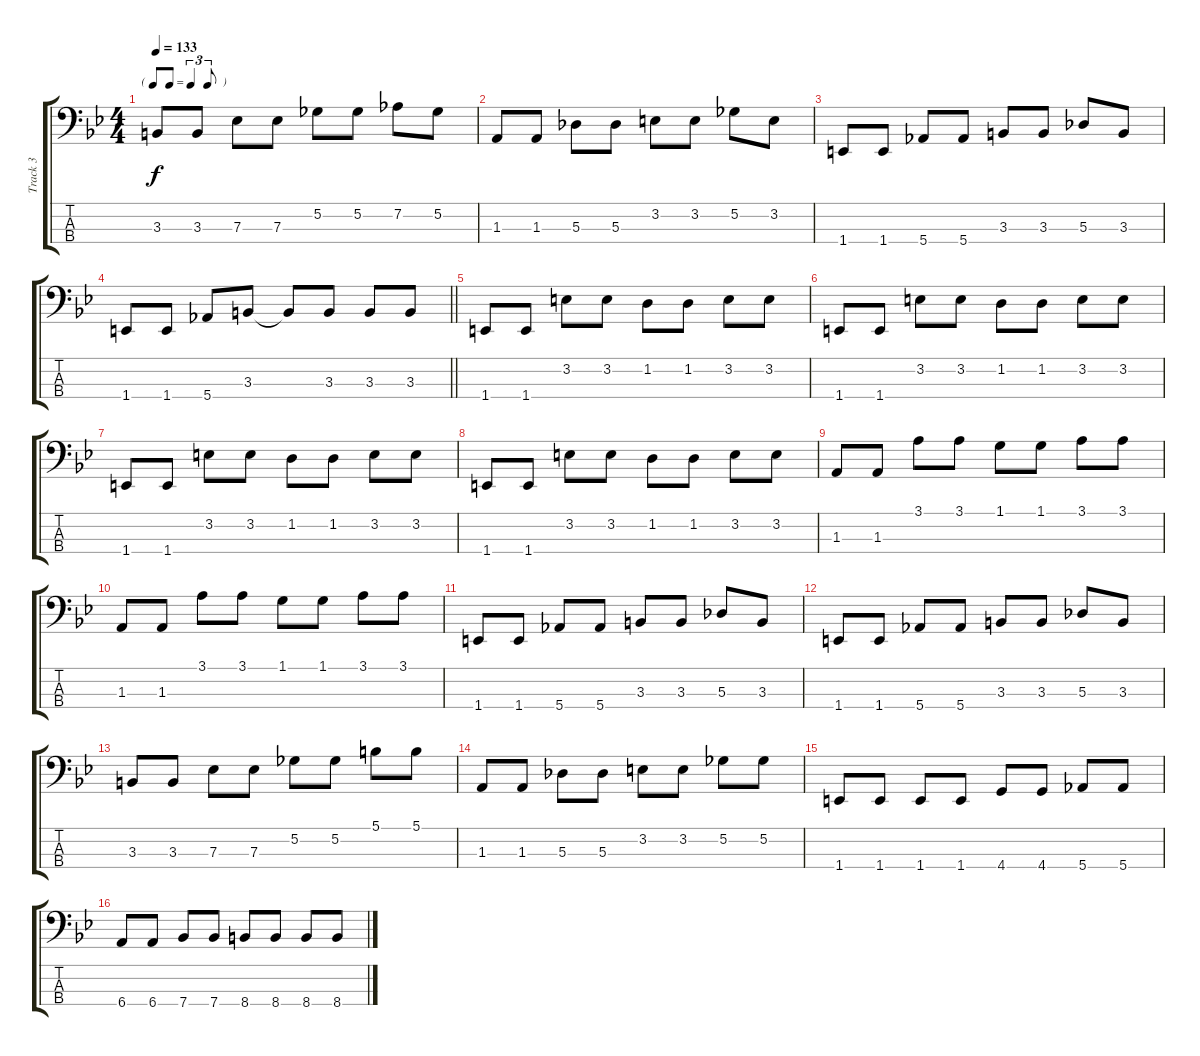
\track ("Track 3" "Track 3") {instrument electricbassfinger}
\staff {score tabs}
\tuning (Gb2 Db2 Ab1 Eb1) {hide}
\ts (4 4)
\tf triplet8th
\tempo 133
\clef f4
\ks bb
3.3.8{dy f} 3.3.8 7.3.8 7.3.8 5.2.8 5.2.8 7.2.8 5.2.8 |
1.3.8 1.3.8 5.3.8 5.3.8 3.2.8 3.2.8 5.2.8 3.2.8 |
1.4.8 1.4.8 5.4.8 5.4.8 3.3.8 3.3.8 5.3.8 3.3.8 |
\barLineRight lightlight
1.4.8 1.4.8 5.4.8 3.3.8 3.3{t}.8 3.3.8 3.3.8 3.3.8 |
1.4.8 1.4.8 3.2.8 3.2.8 1.2.8 1.2.8 3.2.8 3.2.8 |
1.4.8 1.4.8 3.2.8 3.2.8 1.2.8 1.2.8 3.2.8 3.2.8 |
1.4.8 1.4.8 3.2.8 3.2.8 1.2.8 1.2.8 3.2.8 3.2.8 |
1.4.8 1.4.8 3.2.8 3.2.8 1.2.8 1.2.8 3.2.8 3.2.8 |
1.3.8 1.3.8 3.1.8 3.1.8 1.1.8 1.1.8 3.1.8 3.1.8 |
1.3.8 1.3.8 3.1.8 3.1.8 1.1.8 1.1.8 3.1.8 3.1.8 |
1.4.8 1.4.8 5.4.8 5.4.8 3.3.8 3.3.8 5.3.8 3.3.8 |
1.4.8 1.4.8 5.4.8 5.4.8 3.3.8 3.3.8 5.3.8 3.3.8 |
3.3.8 3.3.8 7.3.8 7.3.8 5.2.8 5.2.8 5.1.8 5.1.8 |
1.3.8 1.3.8 5.3.8 5.3.8 3.2.8 3.2.8 5.2.8 5.2.8 |
1.4.8 1.4.8 1.4.8 1.4.8 4.4.8 4.4.8 5.4.8 5.4.8 |
6.4.8 6.4.8 7.4.8 7.4.8 8.4.8 8.4.8 8.4.8 8.4.8
